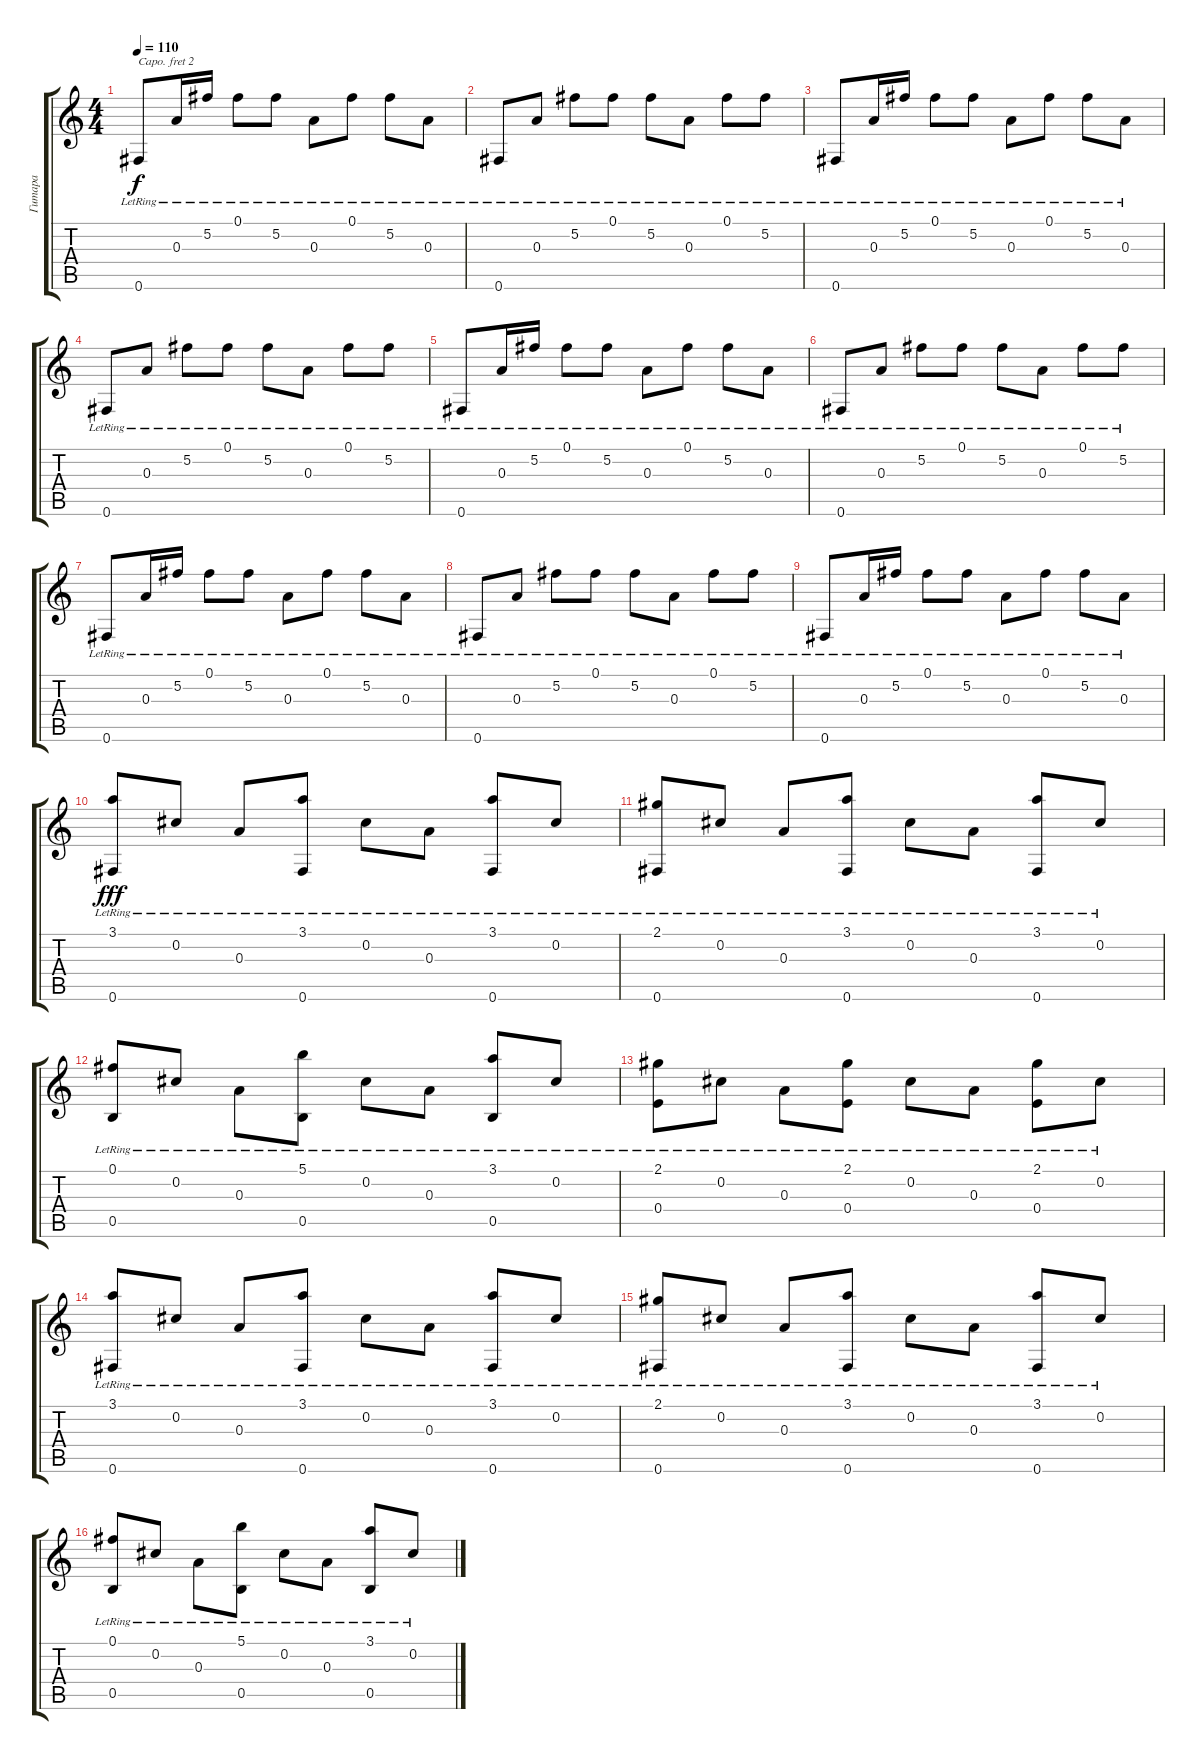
\track ("Гитара" "Гитара") {instrument acousticguitarsteel}
\staff {score tabs}
\capo 2
\tuning (E4 B3 G3 D3 A2 E2) {hide}
\ts (4 4)
\tempo 110
\clef g2
\ks c
0.6{lr}.8{dy f} 0.3{lr}.16 5.2{lr}.16 0.1{lr}.8 5.2{lr}.8 0.3{lr}.8 0.1{lr}.8 5.2{lr}.8 0.3{lr}.8 |
0.6{lr}.8 0.3{lr}.8 5.2{lr}.8 0.1{lr}.8 5.2{lr}.8 0.3{lr}.8 0.1{lr}.8 5.2{lr}.8 |
0.6{lr}.8 0.3{lr}.16 5.2{lr}.16 0.1{lr}.8 5.2{lr}.8 0.3{lr}.8 0.1{lr}.8 5.2{lr}.8 0.3{lr}.8 |
0.6{lr}.8 0.3{lr}.8 5.2{lr}.8 0.1{lr}.8 5.2{lr}.8 0.3{lr}.8 0.1{lr}.8 5.2{lr}.8 |
0.6{lr}.8 0.3{lr}.16 5.2{lr}.16 0.1{lr}.8 5.2{lr}.8 0.3{lr}.8 0.1{lr}.8 5.2{lr}.8 0.3{lr}.8 |
0.6{lr}.8 0.3{lr}.8 5.2{lr}.8 0.1{lr}.8 5.2{lr}.8 0.3{lr}.8 0.1{lr}.8 5.2{lr}.8 |
0.6{lr}.8 0.3{lr}.16 5.2{lr}.16 0.1{lr}.8 5.2{lr}.8 0.3{lr}.8 0.1{lr}.8 5.2{lr}.8 0.3{lr}.8 |
0.6{lr}.8 0.3{lr}.8 5.2{lr}.8 0.1{lr}.8 5.2{lr}.8 0.3{lr}.8 0.1{lr}.8 5.2{lr}.8 |
0.6{lr}.8 0.3{lr}.16 5.2{lr}.16 0.1{lr}.8 5.2{lr}.8 0.3{lr}.8 0.1{lr}.8 5.2{lr}.8 0.3{lr}.8 |
(3.1{lr} 0.6{lr}).8{dy fff} 0.2{lr}.8 0.3{lr}.8 (3.1{lr} 0.6{lr}).8 0.2{lr}.8 0.3{lr}.8 (3.1{lr} 0.6{lr}).8 0.2{lr}.8 |
(2.1{lr} 0.6{lr}).8 0.2{lr}.8 0.3{lr}.8 (3.1{lr} 0.6{lr}).8 0.2{lr}.8 0.3{lr}.8 (3.1{lr} 0.6{lr}).8 0.2{lr}.8 |
(0.1{lr} 0.5{lr}).8 0.2{lr}.8 0.3{lr}.8 (5.1{lr} 0.5{lr}).8 0.2{lr}.8 0.3{lr}.8 (3.1{lr} 0.5{lr}).8 0.2{lr}.8 |
(2.1{lr} 0.4{lr}).8 0.2{lr}.8 0.3{lr}.8 (2.1{lr} 0.4{lr}).8 0.2{lr}.8 0.3{lr}.8 (2.1{lr} 0.4{lr}).8 0.2{lr}.8 |
(3.1{lr} 0.6{lr}).8 0.2{lr}.8 0.3{lr}.8 (3.1{lr} 0.6{lr}).8 0.2{lr}.8 0.3{lr}.8 (3.1{lr} 0.6{lr}).8 0.2{lr}.8 |
(2.1{lr} 0.6{lr}).8 0.2{lr}.8 0.3{lr}.8 (3.1{lr} 0.6{lr}).8 0.2{lr}.8 0.3{lr}.8 (3.1{lr} 0.6{lr}).8 0.2{lr}.8 |
(0.1{lr} 0.5{lr}).8 0.2{lr}.8 0.3{lr}.8 (5.1{lr} 0.5{lr}).8 0.2{lr}.8 0.3{lr}.8 (3.1{lr} 0.5{lr}).8 0.2{lr}.8
